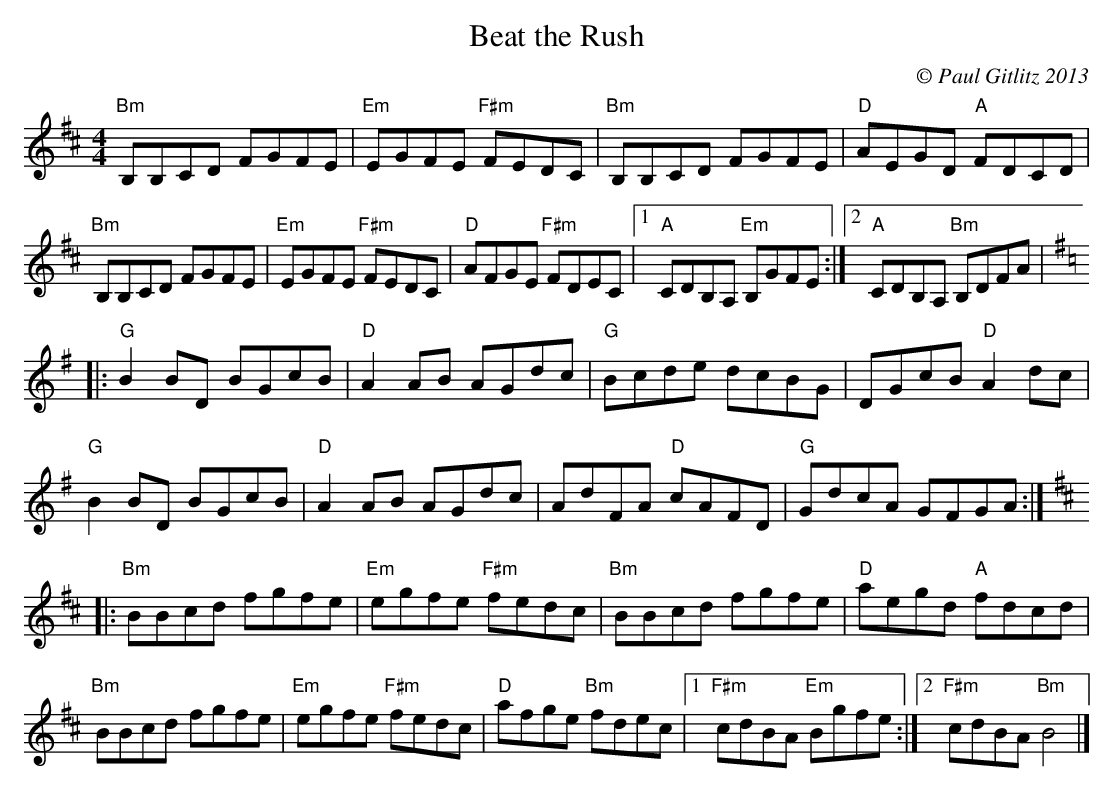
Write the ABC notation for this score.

X:1
T:Beat the Rush
M:4/4
C:© Paul Gitlitz 2013
K:Bm
"Bm"B,B,CD FGFE|"Em"EGFE "F#m"FEDC|"Bm"B,B,CD FGFE|"D"AEGD "A"FDCD|!
"Bm"B,B,CD FGFE|"Em"EGFE "F#m"FEDC|"D"AFGE "F#m"FDEC|1"A"CDB,A, "Em"B,GFE:|2"A"CDB,A, "Bm"B,DFA|!
K:G
|:"G"B2BD BGcB|"D"A2AB AGdc |"G"Bcde dcBG|DGcB "D"A2dc|!
"G"B2BD BGcB|"D"A2AB AGdc|AdFA "D"cAFD|"G"GdcA GFGA:|!
K:Bm
|:"Bm"BBcd fgfe|"Em"egfe "F#m"fedc|"Bm"BBcd fgfe|"D"aegd "A"fdcd|!
"Bm"BBcd fgfe|"Em"egfe "F#m"fedc|"D"afge "Bm"fdec|1"F#m"cdBA "Em"Bgfe:|2"F#m"cdBA "Bm"B4|]
